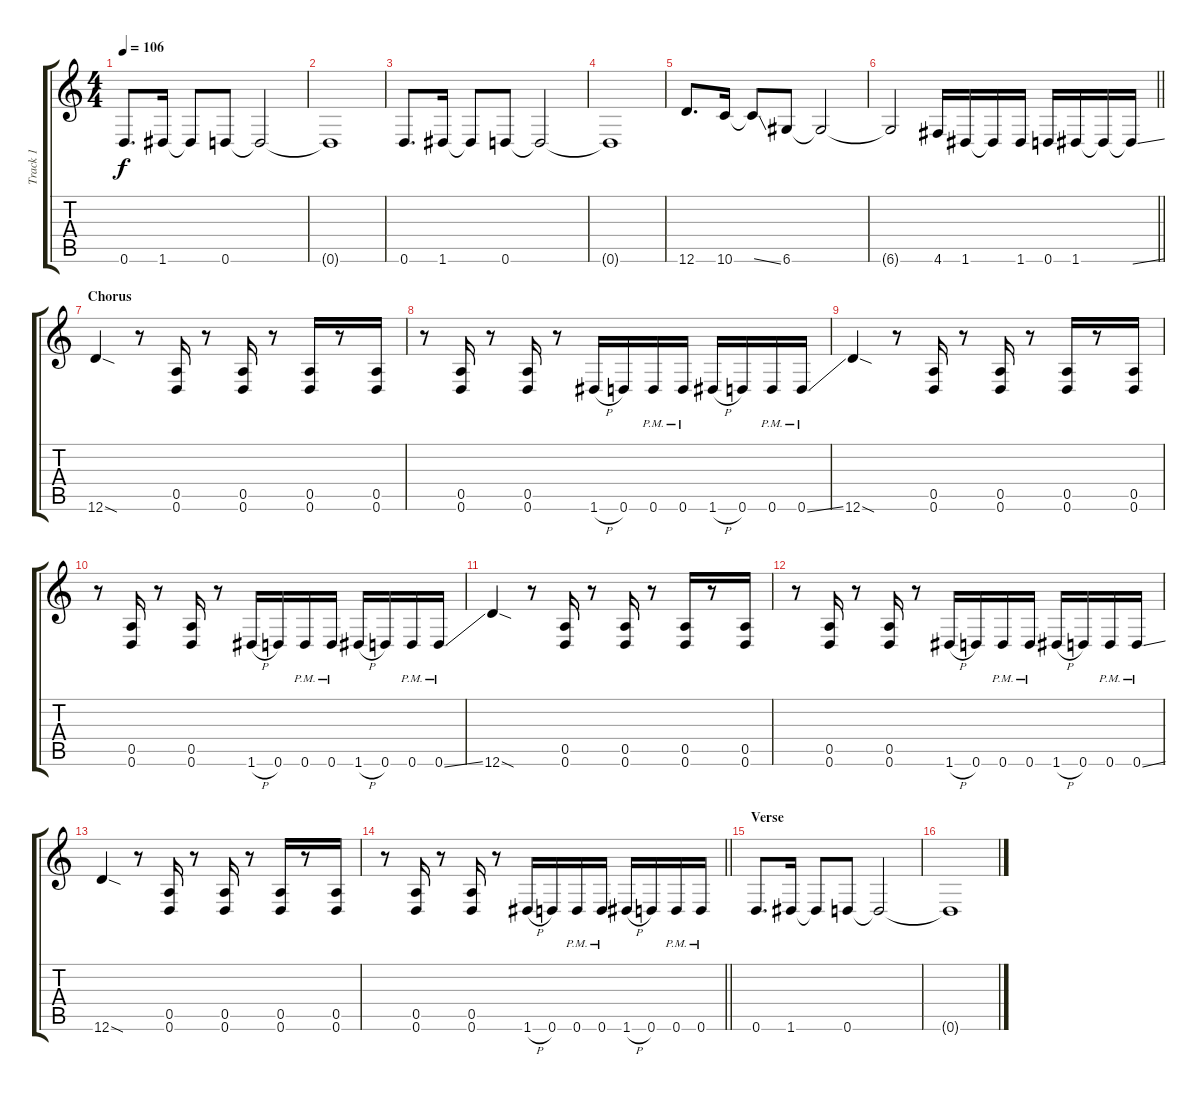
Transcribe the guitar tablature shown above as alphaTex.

\track ("Track 1" "Track 1") {instrument distortionguitar}
\staff {score tabs}
\tuning (E4 A3 F3 D3 A2 D2) {hide}
\ts (4 4)
\tempo 106
\clef g2
\ks c
0.6.8{d dy f} 1.6.16 1.6{t}.8 0.6.8 0.6{t}.2 |
0.6{t}.1 |
0.6.8{d} 1.6.16 1.6{t}.8 0.6.8 0.6{t}.2 |
0.6{t}.1 |
12.6.8{d} 10.6.16 10.6{ss t}.8 6.6.8 6.6{t}.2 |
\barLineRight lightlight
6.6{t}.2 4.6.16 1.6.16 1.6{t}.16 1.6.16 0.6.16 1.6.16 1.6{t}.16 1.6{ss t}.16 |
\section ("" "Chorus")
12.6{sod}.4 r.8 (0.5 0.6).16 r.8 (0.5 0.6).16 r.8 (0.5 0.6).16 r.8 (0.5 0.6).16 |
r.8 (0.5 0.6).16 r.8 (0.5 0.6).16 r.8 1.6{h}.16 0.6.16 0.6{pm}.16 0.6{pm}.16 1.6{h}.16 0.6.16 0.6{pm}.16 0.6{ss pm}.16 |
12.6{sod}.4 r.8 (0.5 0.6).16 r.8 (0.5 0.6).16 r.8 (0.5 0.6).16 r.8 (0.5 0.6).16 |
r.8 (0.5 0.6).16 r.8 (0.5 0.6).16 r.8 1.6{h}.16 0.6.16 0.6{pm}.16 0.6{pm}.16 1.6{h}.16 0.6.16 0.6{pm}.16 0.6{ss pm}.16 |
12.6{sod}.4 r.8 (0.5 0.6).16 r.8 (0.5 0.6).16 r.8 (0.5 0.6).16 r.8 (0.5 0.6).16 |
r.8 (0.5 0.6).16 r.8 (0.5 0.6).16 r.8 1.6{h}.16 0.6.16 0.6{pm}.16 0.6{pm}.16 1.6{h}.16 0.6.16 0.6{pm}.16 0.6{ss pm}.16 |
12.6{sod}.4 r.8 (0.5 0.6).16 r.8 (0.5 0.6).16 r.8 (0.5 0.6).16 r.8 (0.5 0.6).16 |
\barLineRight lightlight
r.8 (0.5 0.6).16 r.8 (0.5 0.6).16 r.8 1.6{h}.16 0.6.16 0.6{pm}.16 0.6{pm}.16 1.6{h}.16 0.6.16 0.6{pm}.16 0.6{pm}.16 |
\section ("" "Verse")
0.6.8{d} 1.6.16 1.6{t}.8 0.6.8 0.6{t}.2 |
0.6{t}.1
